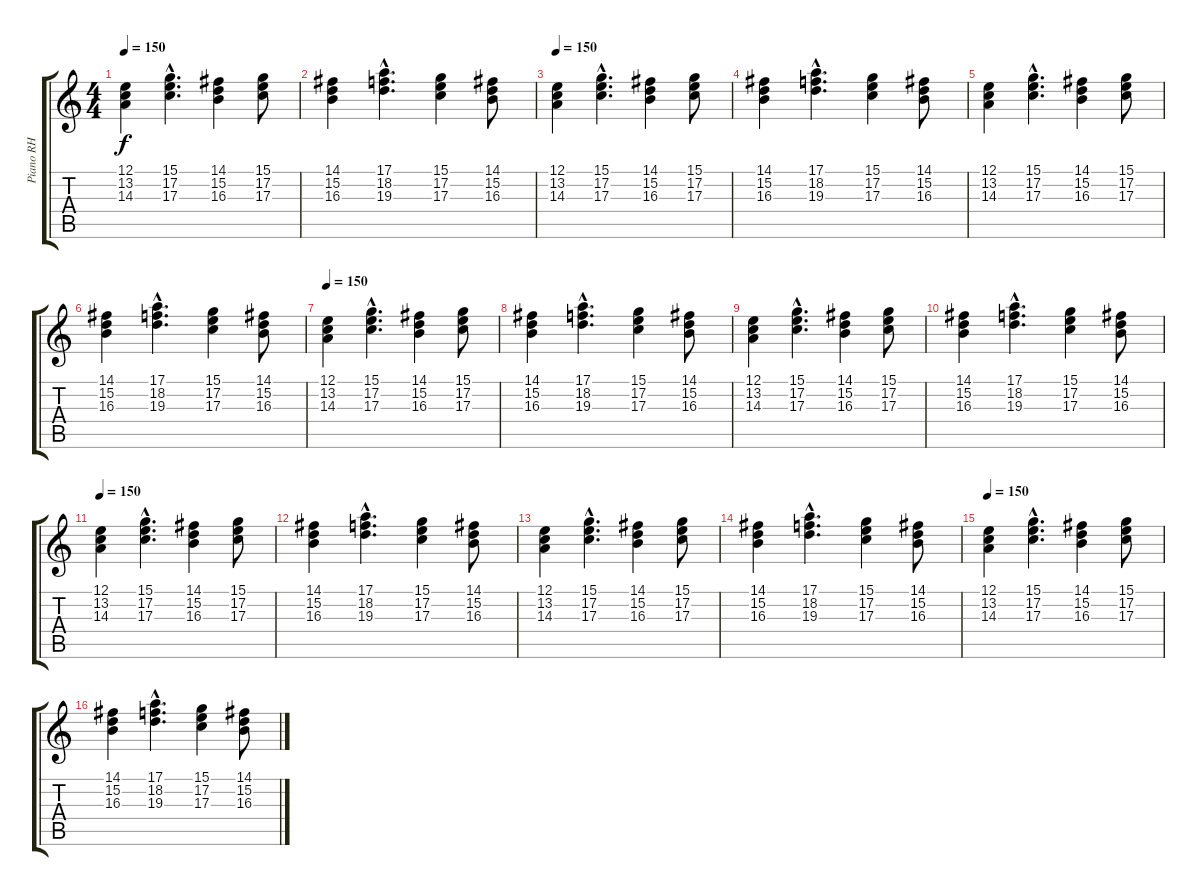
\track ("Piano RH" "Piano RH") {instrument acousticgrandpiano}
\staff {score tabs}
\tuning (E4 B3 G3 D3 A2 E2) {hide}
\ts (4 4)
\tempo 150
\clef g2
\ks c
(12.1 13.2 14.3).4{dy f} (15.1{hac} 17.2{hac} 17.3{hac}).4{d} (14.1 15.2 16.3).4 (15.1 17.2 17.3).8 |
(14.1 15.2 16.3).4 (17.1{hac} 18.2{hac} 19.3{hac}).4{d} (15.1 17.2 17.3).4 (14.1 15.2 16.3).8 |
\tempo 150
(12.1 13.2 14.3).4 (15.1{hac} 17.2{hac} 17.3{hac}).4{d} (14.1 15.2 16.3).4 (15.1 17.2 17.3).8 |
(14.1 15.2 16.3).4 (17.1{hac} 18.2{hac} 19.3{hac}).4{d} (15.1 17.2 17.3).4 (14.1 15.2 16.3).8 |
(12.1 13.2 14.3).4 (15.1{hac} 17.2{hac} 17.3{hac}).4{d} (14.1 15.2 16.3).4 (15.1 17.2 17.3).8 |
(14.1 15.2 16.3).4 (17.1{hac} 18.2{hac} 19.3{hac}).4{d} (15.1 17.2 17.3).4 (14.1 15.2 16.3).8 |
\tempo 150
(12.1 13.2 14.3).4 (15.1{hac} 17.2{hac} 17.3{hac}).4{d} (14.1 15.2 16.3).4 (15.1 17.2 17.3).8 |
(14.1 15.2 16.3).4 (17.1{hac} 18.2{hac} 19.3{hac}).4{d} (15.1 17.2 17.3).4 (14.1 15.2 16.3).8 |
(12.1 13.2 14.3).4 (15.1{hac} 17.2{hac} 17.3{hac}).4{d} (14.1 15.2 16.3).4 (15.1 17.2 17.3).8 |
(14.1 15.2 16.3).4 (17.1{hac} 18.2{hac} 19.3{hac}).4{d} (15.1 17.2 17.3).4 (14.1 15.2 16.3).8 |
\tempo 150
(12.1 13.2 14.3).4 (15.1{hac} 17.2{hac} 17.3{hac}).4{d} (14.1 15.2 16.3).4 (15.1 17.2 17.3).8 |
(14.1 15.2 16.3).4 (17.1{hac} 18.2{hac} 19.3{hac}).4{d} (15.1 17.2 17.3).4 (14.1 15.2 16.3).8 |
(12.1 13.2 14.3).4 (15.1{hac} 17.2{hac} 17.3{hac}).4{d} (14.1 15.2 16.3).4 (15.1 17.2 17.3).8 |
(14.1 15.2 16.3).4 (17.1{hac} 18.2{hac} 19.3{hac}).4{d} (15.1 17.2 17.3).4 (14.1 15.2 16.3).8 |
\tempo 150
(12.1 13.2 14.3).4 (15.1{hac} 17.2{hac} 17.3{hac}).4{d} (14.1 15.2 16.3).4 (15.1 17.2 17.3).8 |
(14.1 15.2 16.3).4 (17.1{hac} 18.2{hac} 19.3{hac}).4{d} (15.1 17.2 17.3).4 (14.1 15.2 16.3).8
